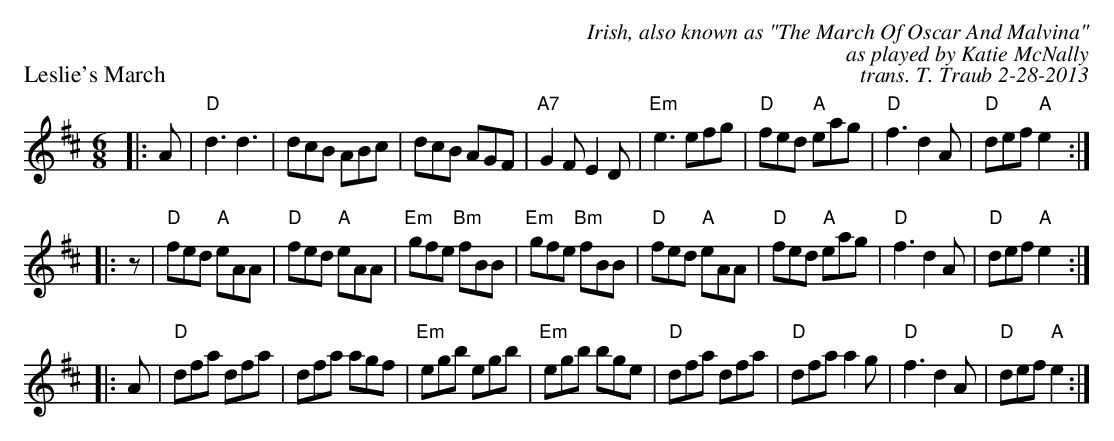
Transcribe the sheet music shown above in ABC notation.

X:1
P: Leslie's March
C: Irish, also known as "The March Of Oscar And Malvina"
C: as played by Katie McNally
C: trans. T. Traub 2-28-2013
M: 6/8
L: 1/8
K: D
|: A| "D"d3 d3| dcB ABc|dcB AGF|"A7"G2 F E2 D|"Em"e3 efg|"D"fed "A"eag|"D"f3 d2 A|"D"def "A"e2 :|
|: z|"D"fed "A"eAA|"D"fed "A"eAA|"Em"gfe "Bm"fBB|"Em"gfe "Bm"fBB|"D"fed "A"eAA|"D"fed "A"eag|"D"f3 d2 A|"D"def "A"e2 :|
|: A|"D"dfa dfa|dfa agf|"Em"egb egb|"Em"egb bge|"D"dfa dfa |"D"dfa a2 g|"D"f3 d2 A|"D"def "A"e2 :|
